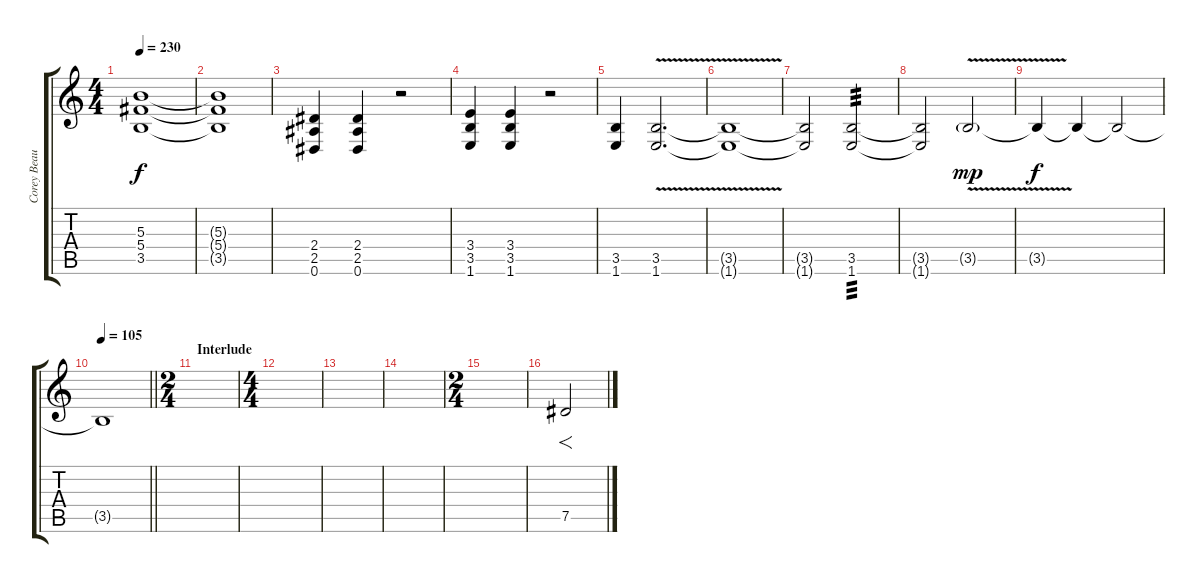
\track ("Corey Beaulieu (lead guitar)" "Corey Beau") {instrument distortionguitar}
\staff {score tabs}
\tuning (Eb4 Bb3 Gb3 Db3 Ab2 Eb2) {hide}
\ts (4 4)
\tempo 230
\clef g2
\ks c
(5.3 5.4 3.5).1{dy f} |
(5.3{t} 5.4{t} 3.5{t}).1 |
(2.4 2.5 0.6).4 (2.4 2.5 0.6).4 r.2 |
(3.4 3.5 1.6).4 (3.4 3.5 1.6).4 r.2 |
(3.5 1.6).4 (3.5{v} 1.6{v}).2{d} |
(3.5{t} 1.6{t}).1 |
(3.5{t} 1.6{t}).2 (3.5 1.6).2{tp 3} |
(3.5{t} 1.6{t}).2 3.5{v g}.2{dy mp} |
3.5{t}.4{dy f} 3.5{t}.4 3.5{t}.2 |
\tempo 105
\barLineRight lightlight
3.5{t}.1 |
\ts (2 4)
\section ("" "Interlude")
|
\ts (4 4)
|
|
|
\ts (2 4)
|
7.5.2{f}
